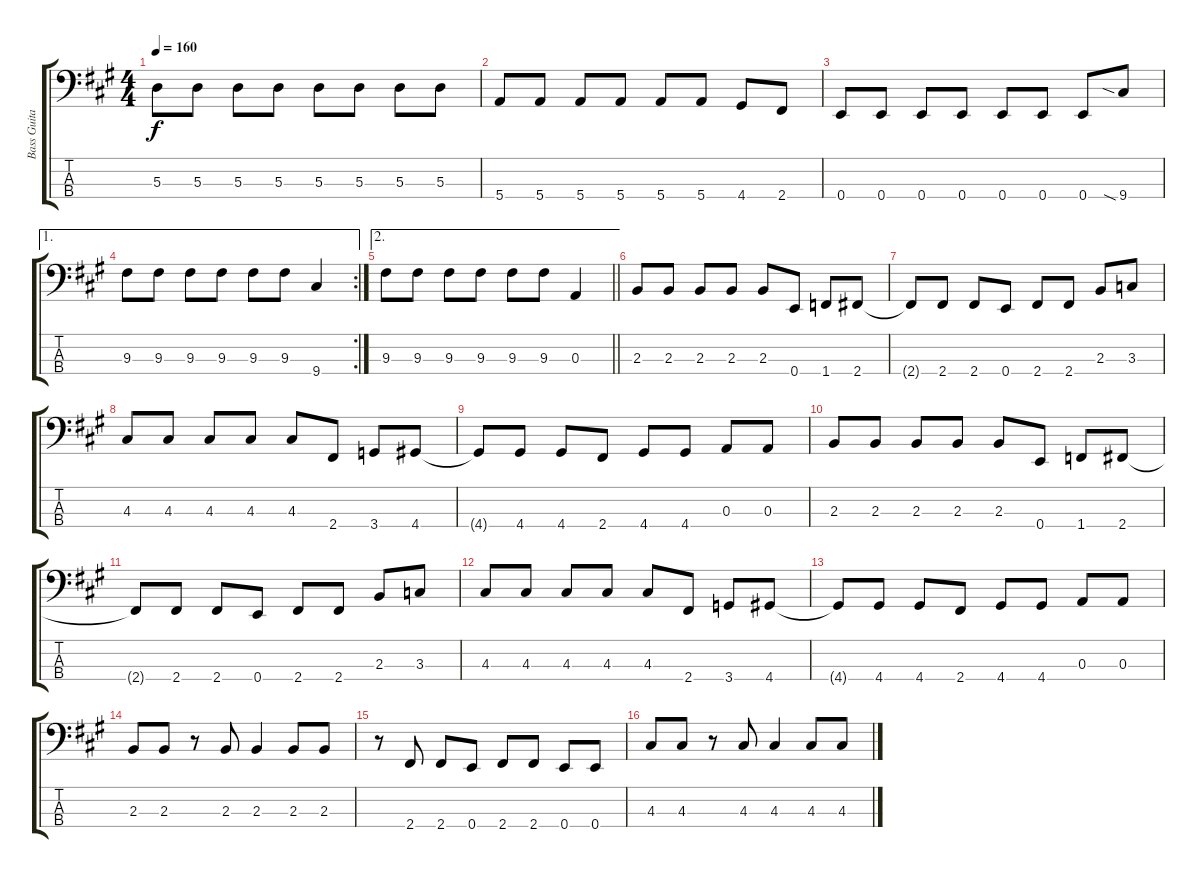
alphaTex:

\track ("Bass Guitar" "Bass Guita") {instrument electricbasspick}
\staff {score tabs}
\tuning (G2 D2 A1 E1) {hide}
\ts (4 4)
\tempo 160
\clef f4
\ks a
5.3.8{dy f} 5.3.8 5.3.8 5.3.8 5.3.8 5.3.8 5.3.8 5.3.8 |
5.4.8 5.4.8 5.4.8 5.4.8 5.4.8 5.4.8 4.4.8 2.4.8 |
0.4.8 0.4.8 0.4.8 0.4.8 0.4.8 0.4.8 0.4.8 9.4{sia}.8 |
\ae 1
\rc 2
9.3.8 9.3.8 9.3.8 9.3.8 9.3.8 9.3.8 9.4.4 |
\ae 2
\barLineRight lightlight
9.3.8 9.3.8 9.3.8 9.3.8 9.3.8 9.3.8 0.3.4 |
2.3.8 2.3.8 2.3.8 2.3.8 2.3.8 0.4.8 1.4.8 2.4.8 |
2.4{t}.8 2.4.8 2.4.8 0.4.8 2.4.8 2.4.8 2.3.8 3.3.8 |
4.3.8 4.3.8 4.3.8 4.3.8 4.3.8 2.4.8 3.4.8 4.4.8 |
4.4{t}.8 4.4.8 4.4.8 2.4.8 4.4.8 4.4.8 0.3.8 0.3.8 |
2.3.8 2.3.8 2.3.8 2.3.8 2.3.8 0.4.8 1.4.8 2.4.8 |
2.4{t}.8 2.4.8 2.4.8 0.4.8 2.4.8 2.4.8 2.3.8 3.3.8 |
4.3.8 4.3.8 4.3.8 4.3.8 4.3.8 2.4.8 3.4.8 4.4.8 |
4.4{t}.8 4.4.8 4.4.8 2.4.8 4.4.8 4.4.8 0.3.8 0.3.8 |
2.3.8 2.3.8 r.8 2.3.8 2.3.4 2.3.8 2.3.8 |
r.8 2.4.8 2.4.8 0.4.8 2.4.8 2.4.8 0.4.8 0.4.8 |
4.3.8 4.3.8 r.8 4.3.8 4.3.4 4.3.8 4.3.8
